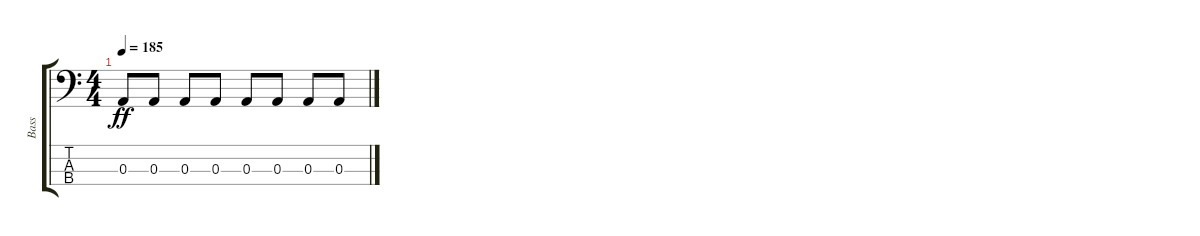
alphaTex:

\track ("Bass" "Bass") {instrument electricbassfinger}
\staff {score tabs}
\tuning (G2 D2 A1 E1) {hide}
\ts (4 4)
\tempo 185
\clef f4
\ks c
0.3.8{dy ff volume 0} 0.3.8 0.3.8 0.3.8 0.3.8 0.3.8 0.3.8 0.3.8
